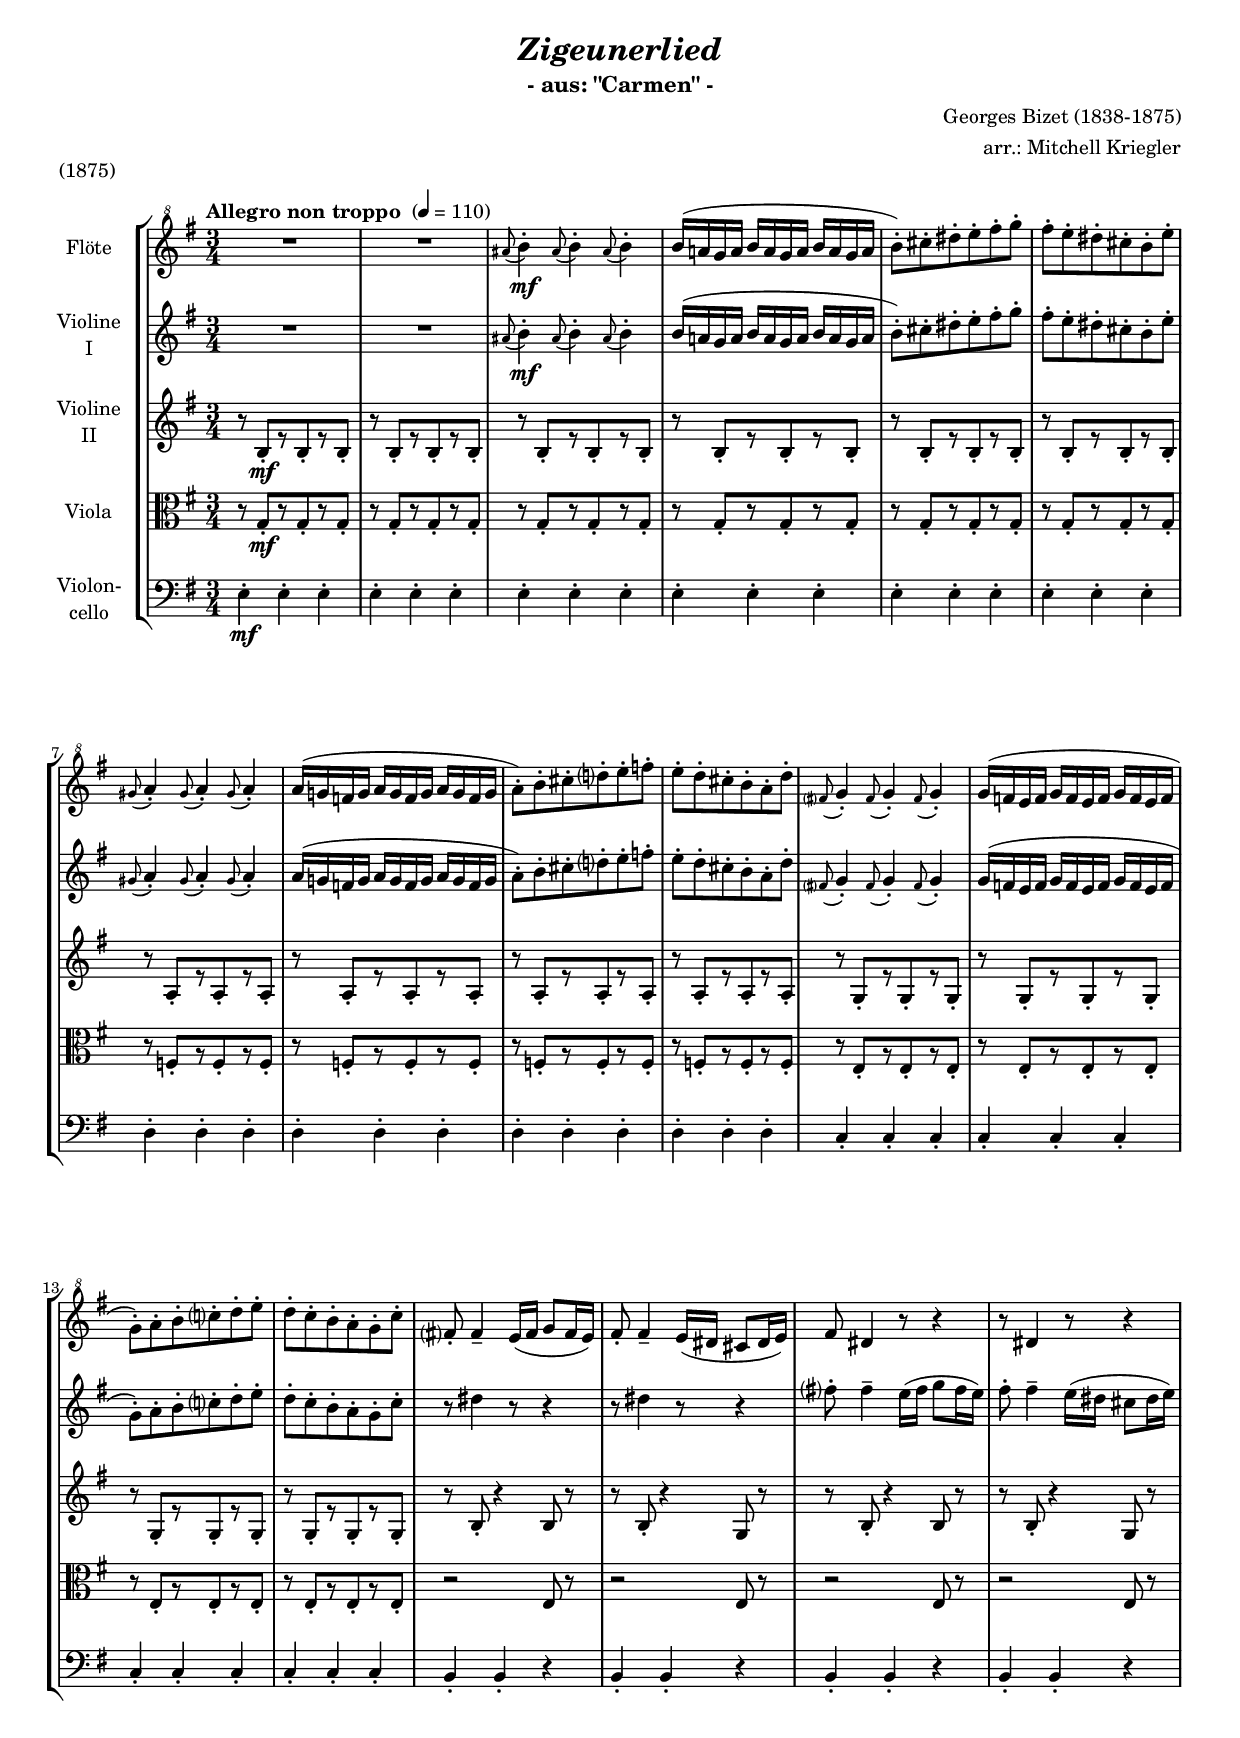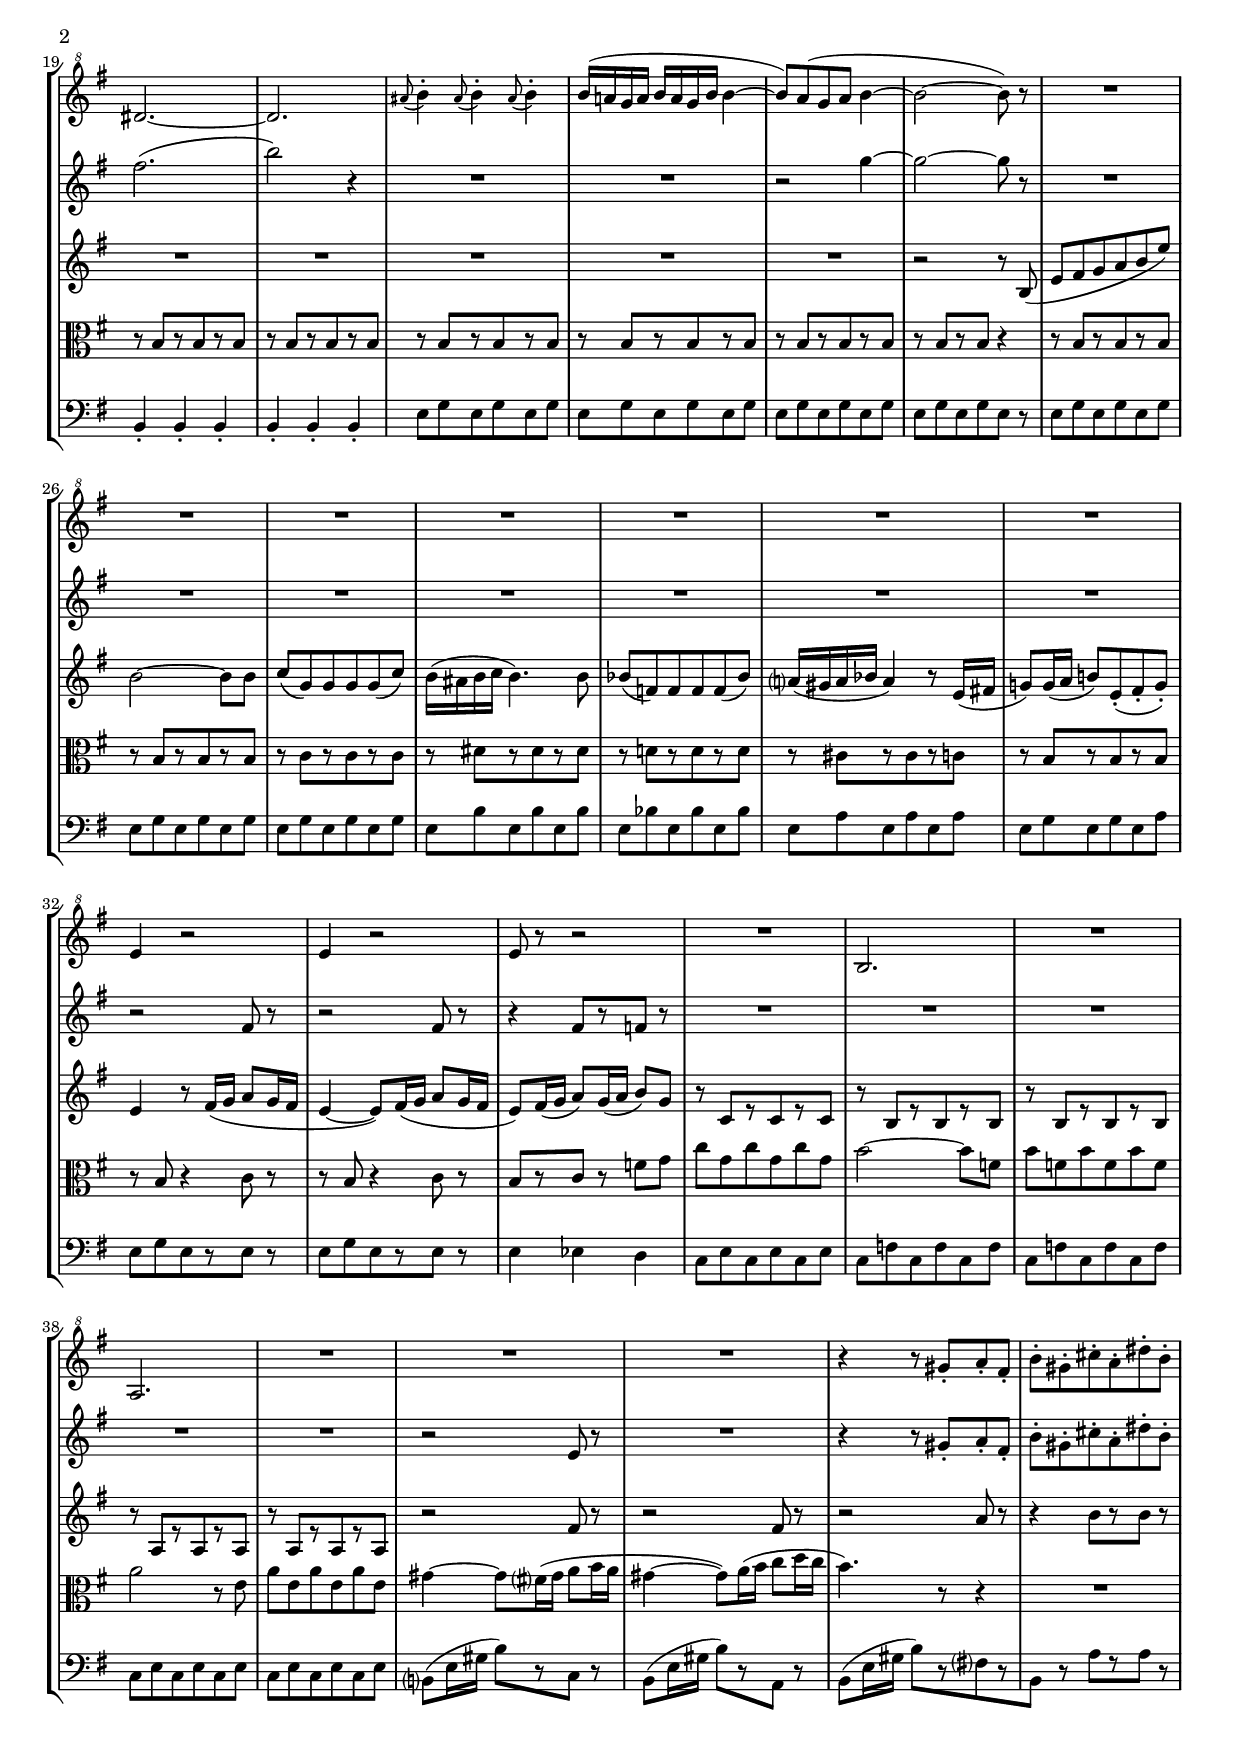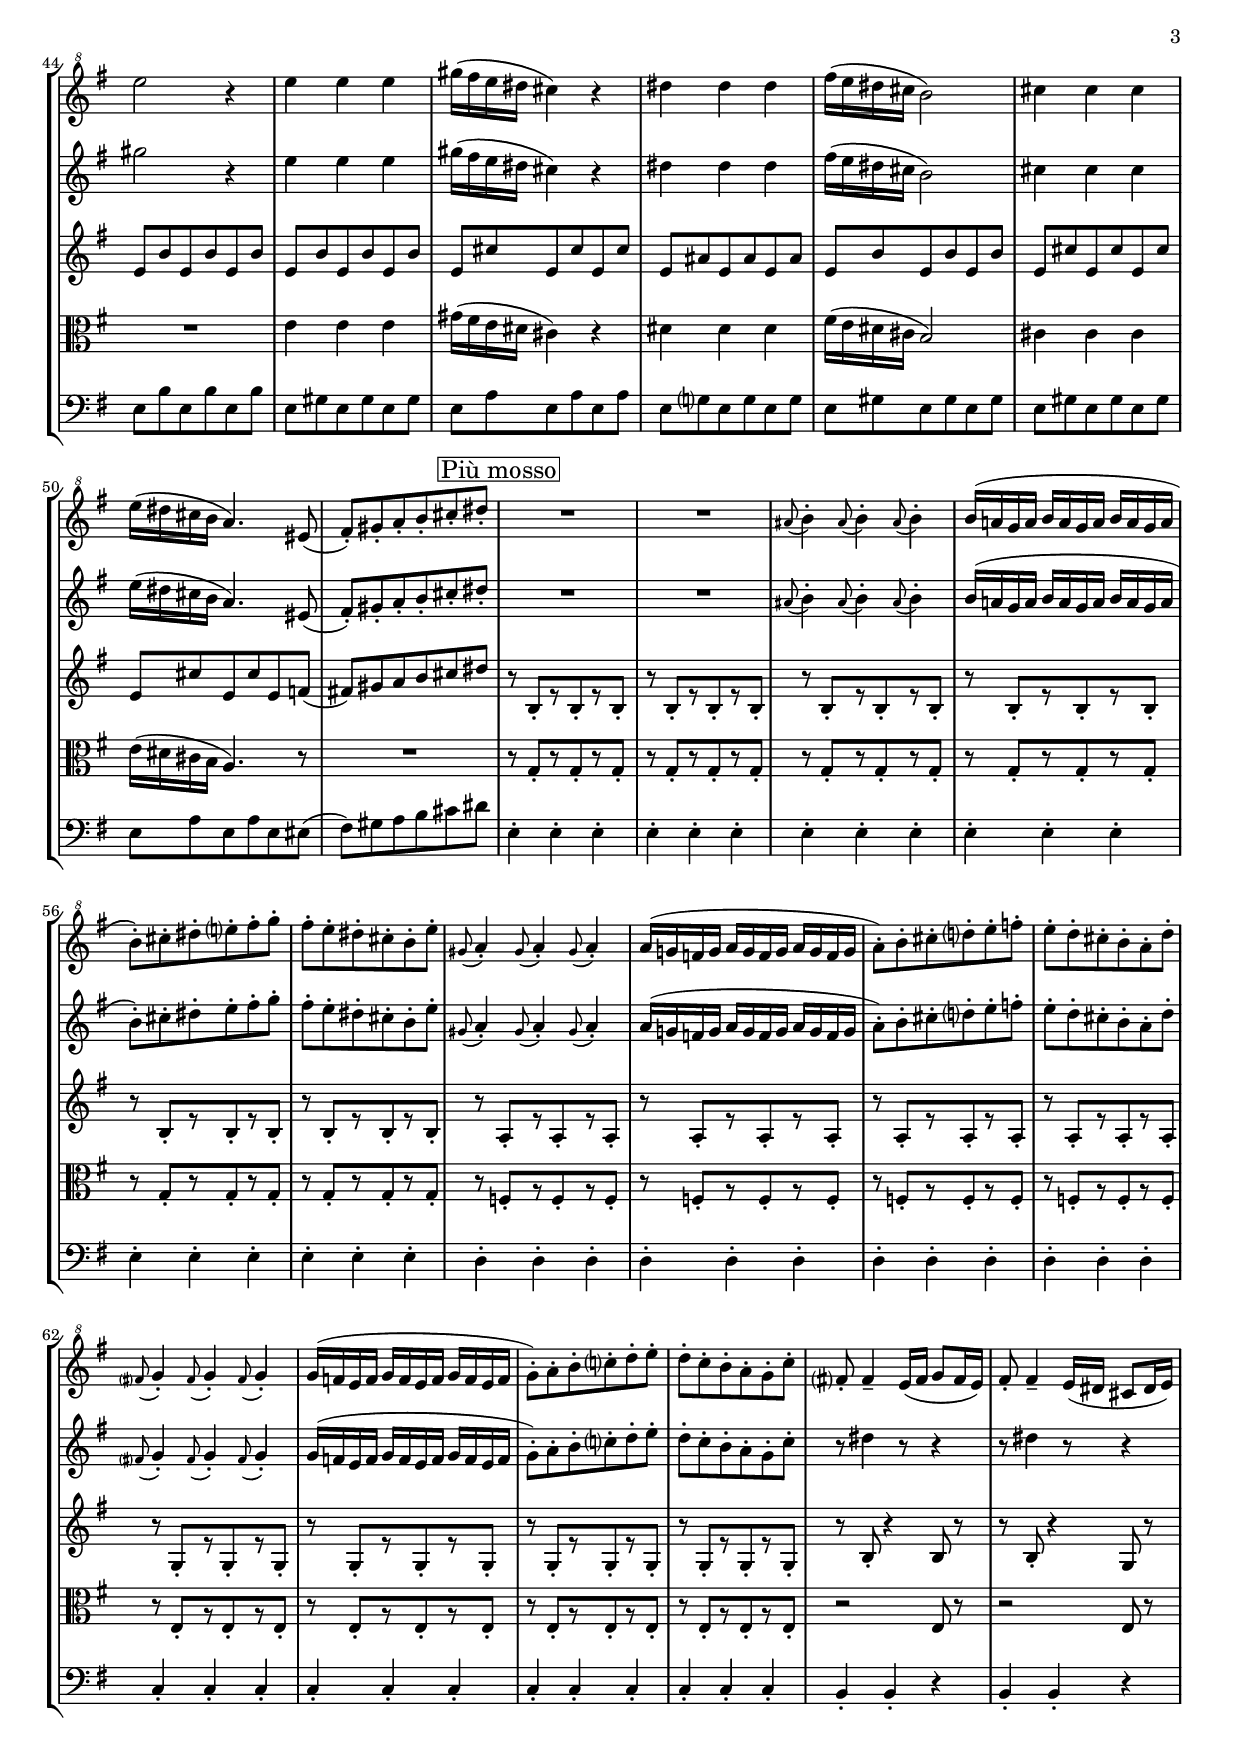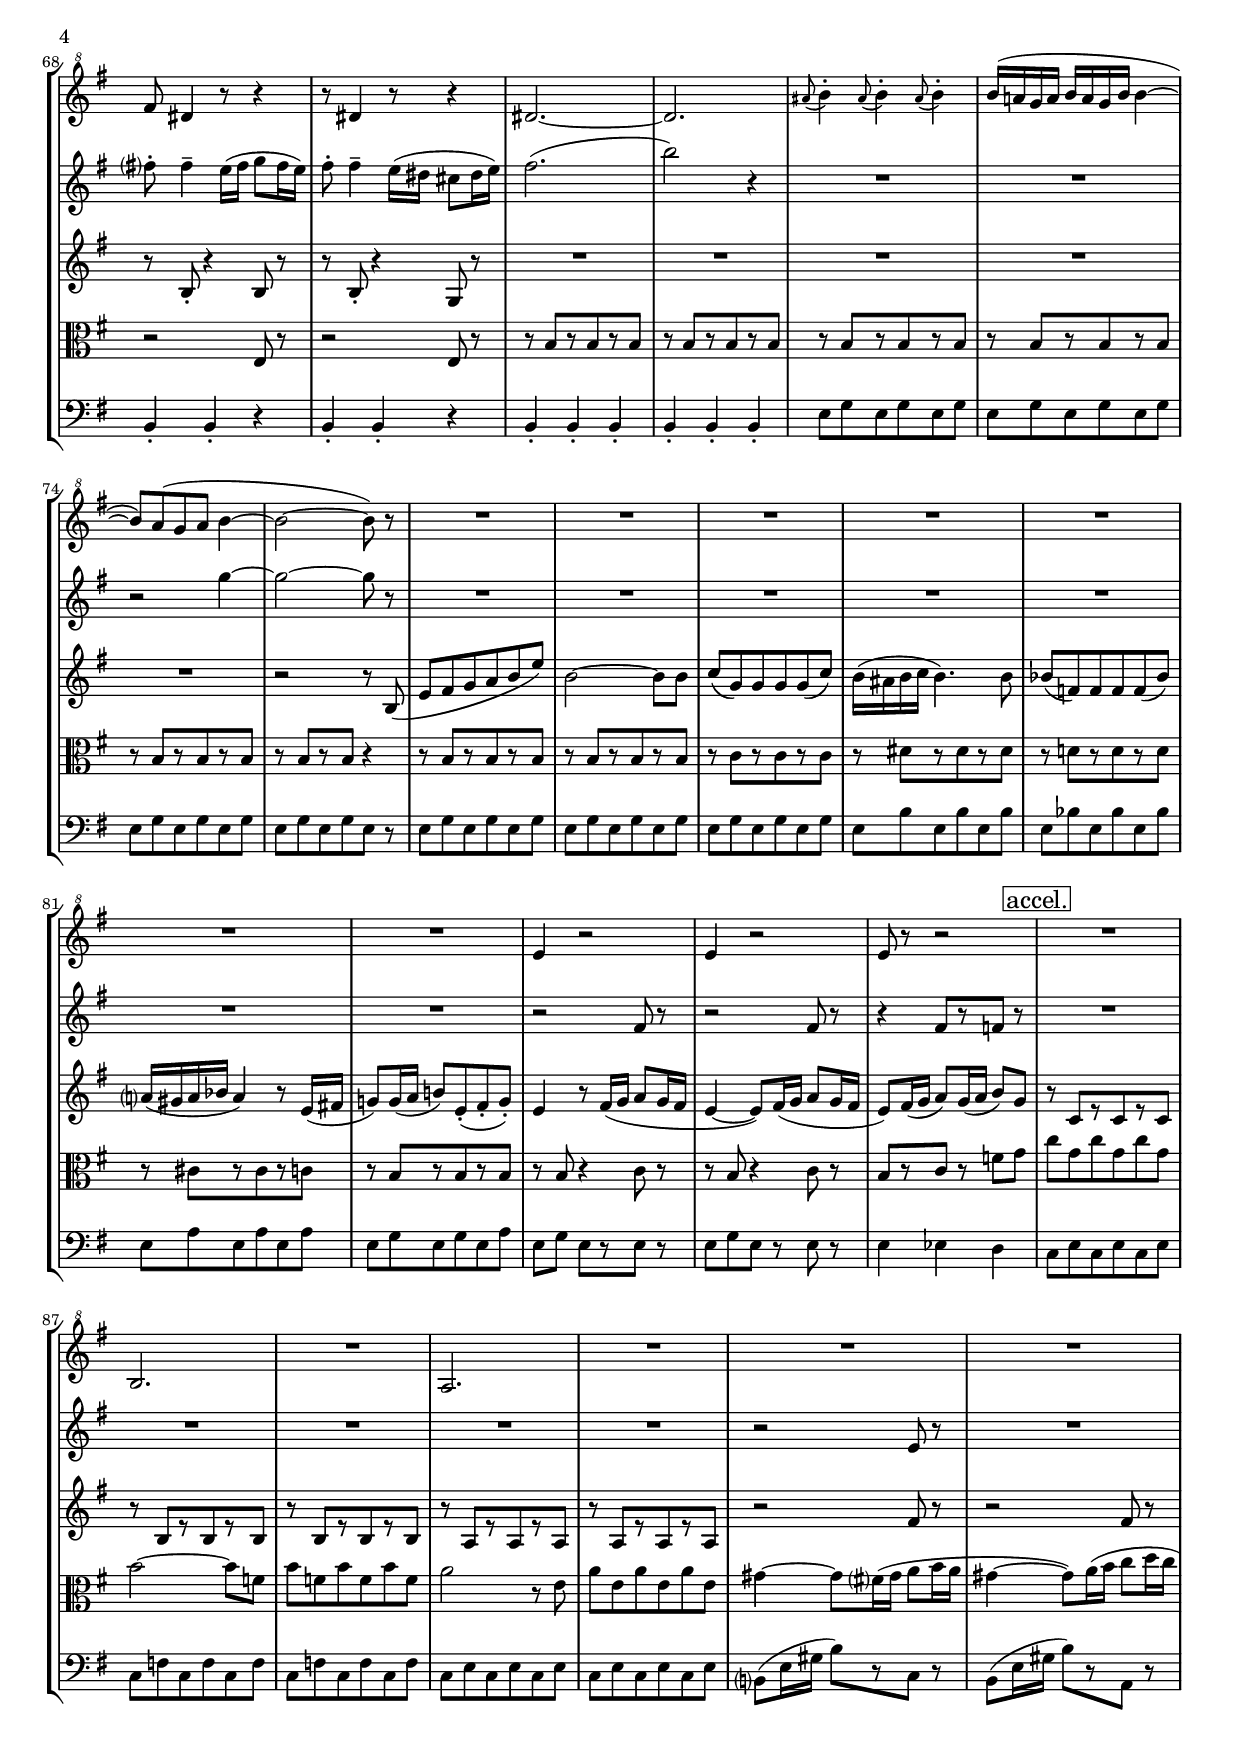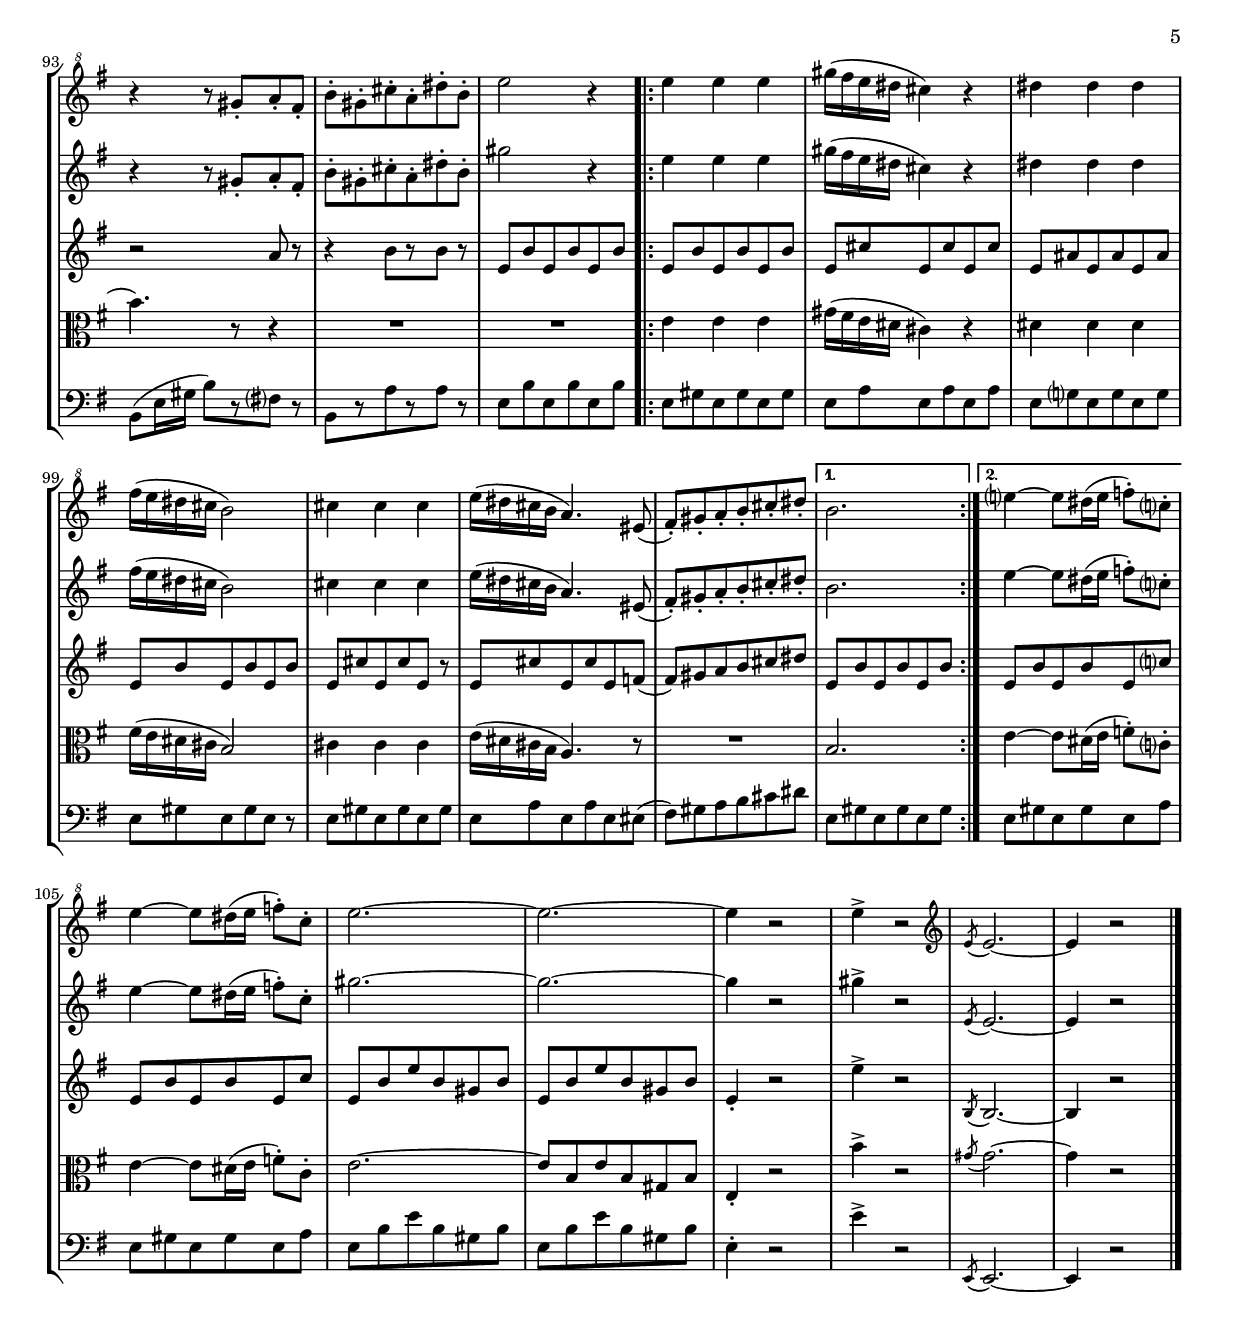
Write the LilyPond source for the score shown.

\version "2.14.2"
\include "deutsch.ly"

#(set-global-staff-size 17.2)

\header {
  title     = \markup \bold \italic "Zigeunerlied"
  subtitle  = "- aus: \"Carmen\" -"
  composer  = "Georges Bizet (1838-1875)"
  arranger  = "arr.: Mitchell Kriegler"
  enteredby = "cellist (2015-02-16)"
  piece     = "(1875)"
}

voiceconsts = {
  \key e \minor
  \time 3/4
  %\numericTimeSignature
  \compressFullBarRests
  \tempo "Allegro non troppo " 4=110
}

%mihi = "clarinet"
mifl = "trumpet"
mist = "string ensemble 1"
miba = "drawbar organ"
%mikl = "acoustic grand"

accl = \mark \markup \box "accel."
pimo = \mark \markup \box "Più mosso"
rit  = \mark \markup \box "rit."


va = \relative c''' {
  \voiceconsts
  \clef "treble^8"

  R2.*2
  \appoggiatura ais8 h4-.\mf \appoggiatura ais8 h4-. \appoggiatura ais8 h4-.
  h16( a! g a h a g a h a g a
  h8)-. cis-. dis-. e-. fis-. g-.

  fis-. e-. dis-. cis-. h-. e-.
  \appoggiatura gis, a4-. \appoggiatura gis8 a4-. \appoggiatura gis8 a4-.
  a16( g! f g a g f g a g f g
  a8)-. h-. cis-. d?-. e-. f-.
  e-. d-. cis-. h-. a-. d-.

  \appoggiatura fis,? g4-. \appoggiatura fis8 g4-. \appoggiatura fis8 g4-.
  g16( f e f g f e f g f e f
  g8)-. a-. h-. c?-. d-. e-.
  d-. c-. h-. a-. g-. c-.
  fis,?-. fis4-- e16( fis g8  fis16 e)

  fis8-. fis4-- e16( dis cis8 dis16 e)
  fis8 dis4 r8 r4
  r8 dis4 r8 r4
  dis2.~
  dis
  \appoggiatura ais'8 h4-. \appoggiatura ais8 h4-. \appoggiatura ais8 h4-.
  h16( a! g a h a g h h4~

  h8) a( g a h4~
  h2~ h8) r

  R2.*7
  e,4 r2
  e4 r2
  e8 r r2
  R2.

  h2.
  R2.
  a2.

  R2.*3
  r4 r8 gis'8-. a-. fis-.
  h-. gis-. cis-. a-. dis-. h-.
  e2 r4

  e e e
  gis16( fis e dis cis4) r
  dis dis dis
  fis16( e dis cis h2)

  cis4 cis cis
  e16( dis cis h a4.) eis8(
  fis)-. gis-. a-. h-. cis-. dis-. \pimo

  R2.*2
  \appoggiatura ais8 h4-. \appoggiatura ais8 h4-. \appoggiatura ais8 h4-.
  h16( a! g a h a g a h a g a
  h8)-. cis-. dis-. e?-. fis-. g-.

  fis-. e-. dis-. cis-. h-. e-.
  \appoggiatura gis, a4-. \appoggiatura gis8 a4-. \appoggiatura gis8 a4-.
  a16( g! f g a g f g a g f g
  a8)-. h-. cis-. d?-. e-. f-.
  e-. d-. cis-. h-. a-. d-.

  \appoggiatura fis,? g4-. \appoggiatura fis8 g4-. \appoggiatura fis8 g4-.
  g16( f e f g f e f g f e f
  g8)-. a-. h-. c?-. d-. e-.
  d-. c-. h-. a-. g-. c-.
  fis,?-. fis4-- e16( fis g8  fis16 e)

  fis8-. fis4-- e16( dis cis8 dis16 e)
  fis8 dis4 r8 r4
  r8 dis4 r8 r4
  dis2.~
  dis
  \appoggiatura ais'8 h4-. \appoggiatura ais8 h4-. \appoggiatura ais8 h4-.
  h16( a! g a h a g h h4~

  h8) a( g a h4~
  h2~ h8) r

  R2.*7
  e,4 r2
  e4 r2
  e8 r r2 \accl
  R2.
  h2.

  R2.
  a2.

  R2.*3
  r4 r8 gis'-. a-. fis-.
  h-. gis-. cis-. a-. dis-. h-.
  e2 r4
  \repeat volta 2 {
    e e e
    gis16( fis e dis cis4) r
    dis dis dis
    fis16( e dis cis h2)
    cis4 cis cis

    e16( dis cis h a4.) eis8(
    fis)-. gis-. a-. h-. cis-. dis-.
  }
  \alternative {
    { h2. }
    { e?4~ e8 dis16( e f8)-. c?-. }
  }

  e4~ e8 dis16( e f8)-. c-.
  e2.~
  e~
  e4 r2
  e4-> r2 \clef "treble"
  \acciaccatura e,,8 e2.~
  e4 r2 \bar "|."
}

vb = \relative c'' {
  \voiceconsts

  R2.*2
  \appoggiatura ais8 h4-.\mf \appoggiatura ais8 h4-. \appoggiatura ais8 h4-.
  h16( a! g a h a g a h a g a
  h8)-. cis-. dis-. e-. fis-. g-.

  fis-. e-. dis-. cis-. h-. e-.
  \appoggiatura gis, a4-. \appoggiatura gis8 a4-. \appoggiatura gis8 a4-.
  a16( g! f g a g f g a g f g
  a8)-. h-. cis-. d?-. e-. f-.
  e-. d-. cis-. h-. a-. d-.
  \appoggiatura fis,? g4-. \appoggiatura fis8 g4-. \appoggiatura fis8 g4-.

  g16( f e f g f e f g f e f
  g8)-. a-. h-. c?-. d-. e-.
  d-. c-. h-. a-. g-. c-.
  r dis4 r8 r4
  r8 dis4 r8 r4

  fis?8-. fis4-- e16( fis g8 fis16 e)
  fis8-. fis4-- e16( dis cis8 dis16 e)
  fis2.(
  h2) r4
  R2.*2
  r2 g4~
  g2~ g8 r

  R2.*7
  r2 fis,8 r
  r2 fis8 r
  r4 fis8[ r f] r

  R2.*5
  r2 e8 r

  R2.
  r4 r8 gis-. a-. fis-.
  h-. gis-. cis-. a-. dis-. h-.
  gis'2 r4

  e e e
  gis16( fis e dis cis4) r
  dis dis dis
  fis16( e dis cis h2)

  cis4 cis cis
  e16( dis cis h a4.) eis8(
  fis)-. gis-. a-. h-. cis-. dis-. \pimo

  R2.*2
  \appoggiatura ais8 h4-. \appoggiatura ais8 h4-. \appoggiatura ais8 h4-.
  h16( a! g a h a g a h a g a
  h8)-. cis-. dis-. e-. fis-. g-.

  fis-. e-. dis-. cis-. h-. e-.
  \appoggiatura gis, a4-. \appoggiatura gis8 a4-. \appoggiatura gis8 a4-.
  a16( g! f g a g f g a g f g
  a8)-. h-. cis-. d?-. e-. f-.
  e-. d-. cis-. h-. a-. d-.
  \appoggiatura fis,? g4-. \appoggiatura fis8 g4-. \appoggiatura fis8 g4-.

  g16( f e f g f e f g f e f
  g8)-. a-. h-. c?-. d-. e-.
  d-. c-. h-. a-. g-. c-.
  r dis4 r8 r4
  r8 dis4 r8 r4

  fis?8-. fis4-- e16( fis g8 fis16 e)
  fis8-. fis4-- e16( dis cis8 dis16 e)
  fis2.(
  h2) r4
  R2.*2
  r2 g4~
  g2~ g8 r

  R2.*7
  r2 fis,8 r
  r2 fis8 r
  r4 fis8[ r f] r \accl

  R2.*5
  r2 e8 r

  R2.
  r4 r8 gis-. a-. fis-.
  h-. gis-. cis-. a-. dis-. h-.
  gis'2 r4

  \repeat volta 2 {
    e e e
    gis16( fis e dis cis4) r
    dis dis dis
    fis16( e dis cis h2)

    cis4 cis cis
    e16( dis cis h a4.) eis8(
    fis)-. gis-. a-. h-. cis-. dis-.
  }
  \alternative {
    { h2. }
    { e4~ e8 dis16( e f8)-. c?-. }
  }
  e4~ e8 dis16( e f8)-. c-.
  gis'2.~
  gis~
  gis4 r2
  gis4-> r2
  \acciaccatura e,8 e2.~
  e4 r2 \bar "|."
}

vc = \relative c' {
  \voiceconsts

  r8 h[-.\mf r h-. r h]-.
  r h[-. r h-. r h]-.
  r h[-. r h-. r h]-.
  r h[-. r h-. r h]-.
  r h[-. r h-. r h]-.
  r h[-. r h-. r h]-.

  r a[-. r a-. r a]-.
  r a[-. r a-. r a]-.
  r a[-. r a-. r a]-.
  r a[-. r a-. r a]-.
  r g[-. r g-. r g]-.
  r g[-. r g-. r g]-.

  r g[-. r g-. r g]-.
  r g[-. r g-. r g]-.
  r h-. r4 h8 r
  r h-. r4 g8 r
  r h-. r4 h8 r
  r h-. r4 g8 r

  R2.*5
  r2 r8 h(
  e fis g a h e)
  h2~ h8 h
  c( g) g g g( c)
  h16( ais h c h4.) h8
  b( f) f f f( b)

  a?16( gis a b a4) r8 e16( fis!
  g!8) g16( a h!8) e,(-. fis-. g)-.
  e4 r8 fis16( g a8 g16 fis
  e4~ e8) fis16( g a8 g16 fis
  e8) fis16( g a8) g16( a h8) g

  r c,[ r c r c]
  r h[ r h r h]
  r h[ r h r h]
  r a[ r a r a]
  r a[ r a r a]
  r2 fis'8 r

  r2 fis8 r
  r2 a8 r
  r4 h8[ r h] r
  e, h' e, h' e, h'
  e, h' e, h' e, h'
  e, cis' e, cis' e, cis'

  e, ais e ais e ais
  e h' e, h' e, h'
  e, cis' e, cis' e, cis'
  e, cis' e, cis' e, f(
  fis!) gis a h cis dis \pimo

  r h,[-. r h-. r h]-.
  r h[-. r h-. r h]-.
  r h[-. r h-. r h]-.
  r h[-. r h-. r h]-.
  r h[-. r h-. r h]-.
  r h[-. r h-. r h]-.

  r a[-. r a-. r a]-.
  r a[-. r a-. r a]-.
  r a[-. r a-. r a]-.
  r a[-. r a-. r a]-.
  r g[-. r g-. r g]-.
  r g[-. r g-. r g]-.

  r g[-. r g-. r g]-.
  r g[-. r g-. r g]-.
  r h-. r4 h8 r
  r h-. r4 g8 r
  r h-. r4 h8 r
  r h-. r4 g8 r

  R2.*5
  r2 r8 h(
  e fis g a h e)
  h2~ h8 h

  c( g) g g g( c)
  h16( ais h c h4.) h8
  b( f) f f f( b)
  a?16( gis a b a4) r8 e16( fis!
  g!8) g16( a h!8) e,(-. fis-. g)-.

  e4 r8 fis16( g a8 g16 fis
  e4~ e8) fis16( g a8 g16 fis
  e8) fis16( g a8) g16( a h8) g \accl
  r c,[ r c r c]
  r h[ r h r h]

  r h[ r h r h]
  r a[ r a r a]
  r a[ r a r a]
  r2 fis'8 r

  r2 fis8 r
  r2 a8 r
  r4 h8[ r h] r
  e, h' e, h' e, h'

  \repeat volta 2 {
    e, h' e, h' e, h'
    e, cis' e, cis' e, cis'
    e, ais e ais e ais
    e h' e, h' e, h'
    e, cis' e, cis' e, r

    e cis' e, cis' e, f(
    fis) gis a h cis dis
  }
  \alternative {
    { e, h' e, h' e, h' }
    { e, h' e, h' e, c'? }
  }
  e, h' e, h' e, c'
  e, h' e h gis h
  e, h' e h gis h
  e,4-. r2
  e'4-> r2
  \acciaccatura h,8 h2.~
  h4 r2 \bar "|."
}

vd = \relative c' {
  \voiceconsts
  \clef "alto"

  r8 g[-.\mf r g-. r g]-.
  r g[-. r g-. r g]-.
  r g[-. r g-. r g]-.
  r g[-. r g-. r g]-.
  r g[-. r g-. r g]-.
  r g[-. r g-. r g]-.

  r f[-. r f-. r f]-.
  r f[-. r f-. r f]-.
  r f[-. r f-. r f]-.
  r f[-. r f-. r f]-.
  r e[-. r e-. r e]-.
  r e[-. r e-. r e]-.

  r e[-. r e-. r e]-.
  r e[-. r e-. r e]-.
  r2 e8 r
  r2 e8 r
  r2 e8 r
  r2 e8 r
  r h'[ r h r h]

  r h[ r h r h]
  r h[ r h r h]
  r h[ r h r h]
  r h[ r h r h]
  r h[ r h] r4
  r8 h[ r h r h]

  r h[ r h r h]
  r c[ r c r c]
  r dis[ r dis r dis]
  r d![ r d r d]
  r cis[ r cis r c]
  r h[ r h r h]

  r h r4 c8 r
  r h r4 c8 r
  h[ r c] r f g
  c g c g c g
  h2~ h8 f
  h f h f h f

  a2 r8 e
  a e a e a e
  gis4~ gis8 fis?16( gis a8 h16 a
  gis4~ gis8) a16( h c8 d16 c
  h4.) r8 r4
  R2.*2
  e,4 e e

  gis16( fis e dis cis4) r
  dis dis dis
  fis16( e dis cis h2)
  cis4 cis cis
  e16( dis cis h a4.) r8
  R2. \pimo

  r8 g[-. r g-. r g]-.
  r g[-. r g-. r g]-.
  r g[-. r g-. r g]-.
  r g[-. r g-. r g]-.
  r g[-. r g-. r g]-.
  r g[-. r g-. r g]-.

  r f[-. r f-. r f]-.
  r f[-. r f-. r f]-.
  r f[-. r f-. r f]-.
  r f[-. r f-. r f]-.
  r e[-. r e-. r e]-.
  r e[-. r e-. r e]-.

  r e[-. r e-. r e]-.
  r e[-. r e-. r e]-.
  r2 e8 r
  r2 e8 r
  r2 e8 r
  r2 e8 r
  r h'[ r h r h]

  r h[ r h r h]
  r h[ r h r h]
  r h[ r h r h]
  r h[ r h r h]
  r h[ r h] r4
  r8 h[ r h r h]

  r h[ r h r h]
  r c[ r c r c]
  r dis[ r dis r dis]
  r d![ r d r d]
  r cis[ r cis r c]
  r h[ r h r h]

  r h r4 c8 r
  r h r4 c8 r
  h[ r c] r f g \accl
  c g c g c g
  h2~ h8 f
  h f h f h f

  a2 r8 e
  a e a e a e
  gis4~ gis8 fis?16( gis a8 h16 a
  gis4~ gis8) a16( h c8 d16 c
  h4.) r8 r4
  R2.*2

  \repeat volta 2 {
    e,4 e e
    gis16( fis e dis cis4) r
    dis dis dis
    fis16( e dis cis h2)

    cis4 cis cis
    e16( dis cis h a4.) r8
    R2.
  }
  \alternative {
    { h2. }
    { e4~ e8 dis16( e f8)-. c?-. }
  }

  e4~ e8 dis16( e f8)-. c-.
  e2.~
  e8 h e h gis h
  e,4-. r2
  h''4-> r2
  \acciaccatura gis8 gis2.~
  gis4 r2 \bar "|."
}

ve = \relative c {
  \voiceconsts
  \clef "bass"

  e4-.\mf e-. e-.
  e-. e-. e-.
  e-. e-. e-.
  e-. e-. e-.
  e-. e-. e-.
  e-. e-. e-.
  d-. d-. d-.
  d-. d-. d-.

  d-. d-. d-.
  d-. d-. d-.
  c-. c-. c-.
  c-. c-. c-.
  c-. c-. c-.
  c-. c-. c-.
  h-. h-. r
  h-. h-. r

  h-. h-. r
  h-. h-. r
  h-. h-. h-.
  h-. h-. h-.
  e8 g e g e g
  e g e g e g
  e g e g e g

  e g e g e r
  e g e g e g
  e g e g e g
  e g e g e g
  e h' e, h' e, h'
  e, b' e, b' e, b'

  e, a e a e a
  e g e g e a
  e[ g e r e] r
  e[ g e r e] r
  e4 es d
  c8 e c e c e

  c f c f c f
  c f c f c f
  c e c e c e
  c e c e c e
  h?( e16 gis h8)[ r c,] r

  h( e16 gis h8)[ r a,] r
  h( e16 gis h8)[ r fis? r
  h,] r a'[ r a] r
  e h' e, h' e, h'
  e, gis e gis e gis

  e a e a e a
  e g? e g e g
  e gis e gis e gis
  e gis e gis e gis
  e a e a e eis(
  fis) gis a h cis dis \pimo

  e,4-. e-. e-.
  e-. e-. e-.
  e-. e-. e-.
  e-. e-. e-.
  e-. e-. e-.
  e-. e-. e-.
  d-. d-. d-.
  d-. d-. d-.

  d-. d-. d-.
  d-. d-. d-.
  c-. c-. c-.
  c-. c-. c-.
  c-. c-. c-.
  c-. c-. c-.
  h-. h-. r
  h-. h-. r

  h-. h-. r
  h-. h-. r
  h-. h-. h-.
  h-. h-. h-.
  e8 g e g e g
  e g e g e g
  e g e g e g

  e g e g e r
  e g e g e g
  e g e g e g
  e g e g e g
  e h' e, h' e, h'
  e, b' e, b' e, b'

  e, a e a e a
  e g e g e a
  e g e[ r e] r
  e g e r e r
  e4 es d \accl
  c8 e c e c e

  c f c f c f
  c f c f c f
  c e c e c e
  c e c e c e
  h?( e16 gis h8)[ r c,] r

  h( e16 gis h8)[ r a,] r
  h( e16 gis h8)[ r fis?] r
  h,[ r a' r a] r
  e h' e, h' e, h'

  \repeat volta 2 {
    e, gis e gis e gis
    e a e a e a
    e g? e g e g
    e gis e gis e r
    e gis e gis e gis

    e a e a e eis(
    fis) gis a h cis dis
  }
  \alternative {
    { e, gis e gis e gis }
    { e gis e gis e a }
  }
  e gis e gis e a
  e h' e h gis h
  e, h' e h gis h
  e,4-. r2
  e'4-> r2
  \acciaccatura e,,8 e2.~
  e4 r2 \bar "|."
}


music = \new StaffGroup <<
      \new Staff {
        \set Staff.midiInstrument = \mifl
        \set Staff.instrumentName = \markup \center-column { "Flöte" }
        \transpose e e { \va }
      }

      \new Staff {
        \set Staff.midiInstrument = \mist
        \set Staff.instrumentName = \markup \center-column { "Violine" "I" }
        \transpose e e { \vb }
      }

      \new Staff {
        \set Staff.midiInstrument = \mist
        \set Staff.instrumentName = \markup \center-column { "Violine" "II" }
        \transpose e e { \vc }
      }

      \new Staff {
        \set Staff.midiInstrument = \mist
        \set Staff.instrumentName = \markup \center-column { "Viola" }
        \transpose e e { \vd }
      }

      \new Staff {
        \set Staff.midiInstrument = \miba
        \set Staff.instrumentName = \markup \center-column { "Violon-" "cello" }
        \transpose e e { \ve }
      }
>>

\book {
  \score {
   \music
    \layout {}
  }

  \score {
    \unfoldRepeats \music

    \midi {
      \context {
        \Score
      }
    }
  }
}
